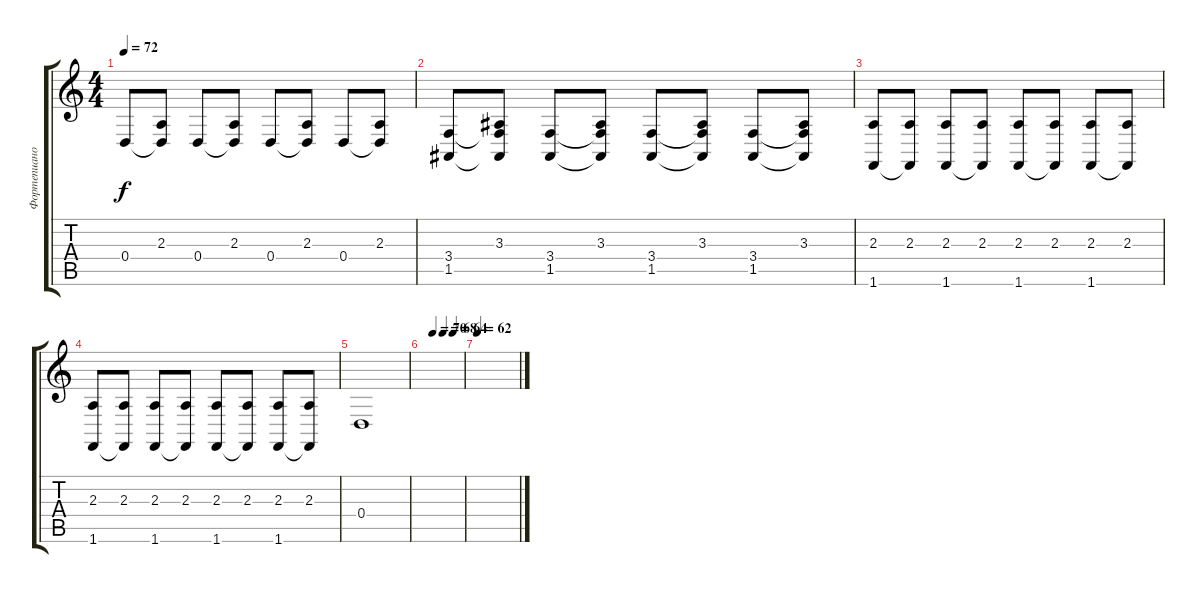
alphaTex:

\track ("Фортепиано (л.р.)" "Фортепиано") {instrument acousticgrandpiano}
\staff {score tabs}
\tuning (E4 B3 G3 D3 A2 E2) {hide}
\ts (4 4)
\tempo 72
\clef g2
\ks c
0.4.8{dy f} (2.3 0.4{t}).8 0.4.8 (2.3 0.4{t}).8 0.4.8 (2.3 0.4{t}).8 0.4.8 (2.3 0.4{t}).8 |
(3.4 1.5).8 (3.3 3.4{t} 1.5{t}).8 (3.4 1.5).8 (3.3 3.4{t} 1.5{t}).8 (3.4 1.5).8 (3.3 3.4{t} 1.5{t}).8 (3.4 1.5).8 (3.3 3.4{t} 1.5{t}).8 |
(2.3 1.6).8 (2.3 1.6{t}).8 (2.3 1.6).8 (2.3 1.6{t}).8 (2.3 1.6).8 (2.3 1.6{t}).8 (2.3 1.6).8 (2.3 1.6{t}).8 |
(2.3 1.6).8 (2.3 1.6{t}).8 (2.3 1.6).8 (2.3 1.6{t}).8 (2.3 1.6).8 (2.3 1.6{t}).8 (2.3 1.6).8 (2.3 1.6{t}).8 |
0.4.1 |
\tempo (70 0.25)
\tempo (68 0.5)
\tempo (64 0.75)
|
\tempo 62
